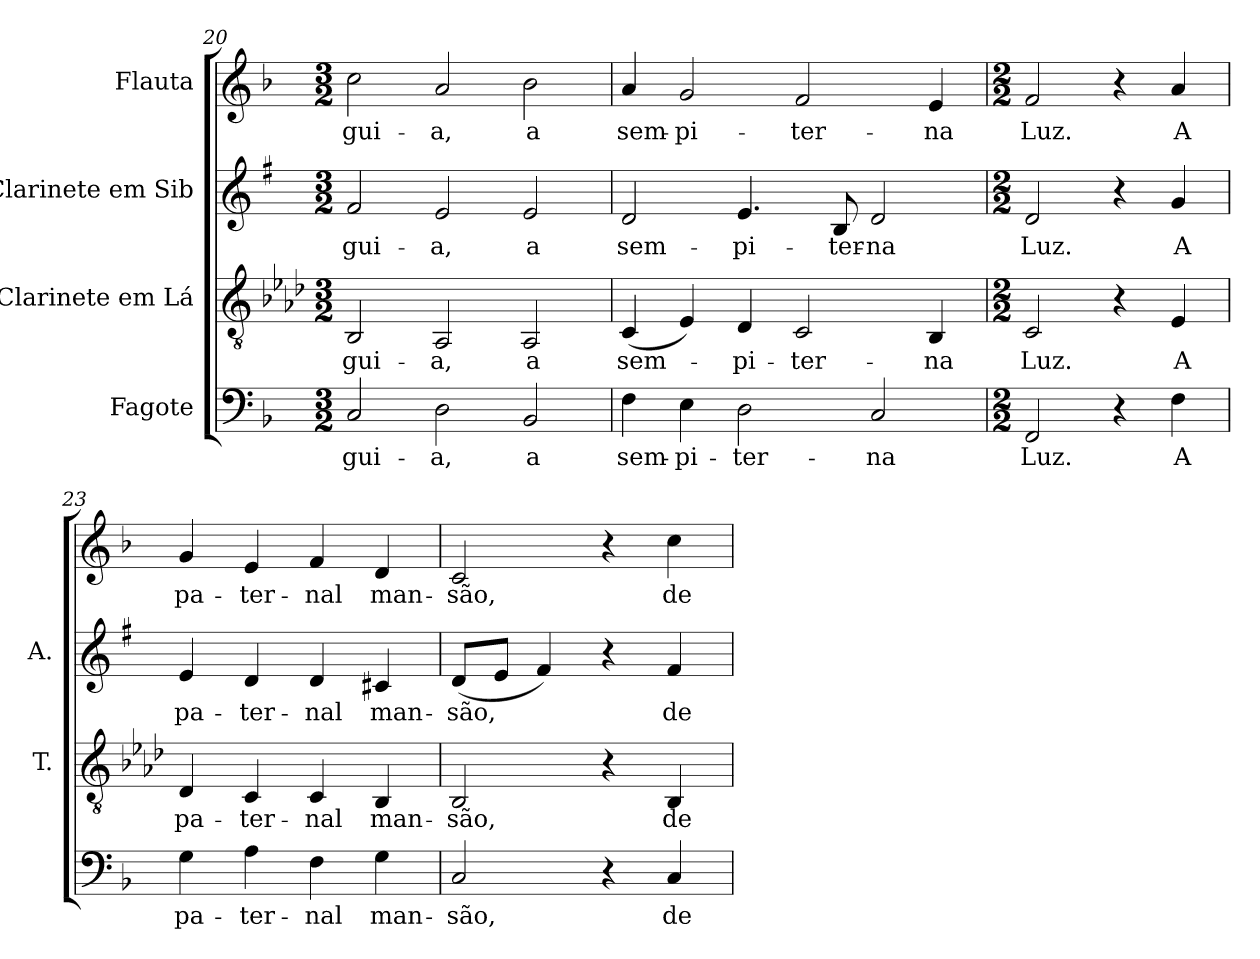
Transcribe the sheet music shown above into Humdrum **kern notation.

**kern	**text	**kern	**text	**kern	**text	**kern	**text
*part4	*part4	*part3	*part3	*part2	*part2	*part1	*part1
*staff4	*staff4	*staff3	*staff3	*staff2	*staff2	*staff1	*staff1
*I"Fagote	*	*I"Clarinete em Lá	*	*I"Clarinete em Sib	*	*I"Flauta	*
*	*	*I'T.	*	*I'A.	*	*	*
*clefF4	*	*clefGv2	*	*clefG2	*	*clefG2	*
*	*	*ITrd2c3	*	*ITrd1c2	*	*	*
*k[b-]	*	*k[b-]	*	*k[b-]	*	*k[b-]	*
*F:	*	*F:	*	*F:	*	*F:	*
*M3/2	*	*M3/2	*	*M3/2	*	*M3/2	*
=20	=20	=20	=20	=20	=20	=20	=20
!	!LO:LY:b:color=#000000	!	!	!	!	!	!
!	!	!	!LO:LY:b:color=#000000	!	!	!	!
!	!	!	!	!	!LO:LY:b:color=#000000	!	!
!	!	!	!	!	!	!	!LO:LY:b:color=#000000
2Ci/	gui-	2GGi/	gui-	2ei/	gui-	2cci\	gui-
!	!LO:LY:b:color=#000000	!	!	!	!	!	!
!	!	!	!LO:LY:b:color=#000000	!	!	!	!
!	!	!	!	!	!LO:LY:b:color=#000000	!	!
!	!	!	!	!	!	!	!LO:LY:b:color=#000000
2Di\	-a,	2FFi/	-a,	2di/	-a,	2ai/	-a,
!	!LO:LY:b:color=#000000	!	!	!	!	!	!
!	!	!	!LO:LY:b:color=#000000	!	!	!	!
!	!	!	!	!	!LO:LY:b:color=#000000	!	!
!	!	!	!	!	!	!	!LO:LY:b:color=#000000
2BB-i/	a	2FFi/	a	2di/	a	2b-i\	a
!!LO:LB:g=z
=21	=21	=21	=21	=21	=21	=21	=21
!	!LO:LY:b:color=#000000	!	!	!	!	!	!
!	!	!	!LO:LY:b:color=#000000	!	!	!	!
!	!	!	!	!	!LO:LY:b:color=#000000	!	!
!	!	!	!	!	!	!	!LO:LY:b:color=#000000
4Fi\	sem-	(4AAi/	sem-	2ci/	sem-	4ai/	sem-
!	!LO:LY:b:color=#000000	!	!	!	!	!	!
!	!	!	!	!	!	!	!LO:LY:b:color=#000000
4Ei\	-pi-	4Ci/)	.	.	.	2gi/	-pi-
!	!LO:LY:b:color=#000000	!	!	!	!	!	!
!	!	!	!LO:LY:b:color=#000000	!	!	!	!
!	!	!	!	!	!LO:LY:b:color=#000000	!	!
2Di\	-ter-	4BB-i/	-pi-	4.di/	-pi-	.	.
!	!	!	!LO:LY:b:color=#000000	!	!	!	!
!	!	!	!	!	!	!	!LO:LY:b:color=#000000
.	.	2AAi/	-ter-	.	.	2fi/	-ter-
!	!	!	!	!	!LO:LY:b:color=#000000	!	!
.	.	.	.	8Ai/	-ter-	.	.
!	!LO:LY:b:color=#000000	!	!	!	!	!	!
!	!	!	!	!	!LO:LY:b:color=#000000	!	!
2Ci/	-na	.	.	2ci/	-na	.	.
!	!	!	!LO:LY:b:color=#000000	!	!	!	!
!	!	!	!	!	!	!	!LO:LY:b:color=#000000
.	.	4GGi/	-na	.	.	4ei/	-na
=22	=22	=22	=22	=22	=22	=22	=22
*M2/2	*	*M2/2	*	*M2/2	*	*M2/2	*
!	!LO:LY:b:color=#000000	!	!	!	!	!	!
!	!	!	!LO:LY:b:color=#000000	!	!	!	!
!	!	!	!	!	!LO:LY:b:color=#000000	!	!
!	!	!	!	!	!	!	!LO:LY:b:color=#000000
2FFi/	Luz.	2AAi/	Luz.	2ci/	Luz.	2fi/	Luz.
4r	.	4r	.	4r	.	4r	.
!	!LO:LY:b:color=#000000	!	!	!	!	!	!
!	!	!	!LO:LY:b:color=#000000	!	!	!	!
!	!	!	!	!	!LO:LY:b:color=#000000	!	!
!	!	!	!	!	!	!	!LO:LY:b:color=#000000
4Fi\	A	4Ci/	A	4fi/	A	4ai/	A
=23	=23	=23	=23	=23	=23	=23	=23
!	!LO:LY:b:color=#000000	!	!	!	!	!	!
!	!	!	!LO:LY:b:color=#000000	!	!	!	!
!	!	!	!	!	!LO:LY:b:color=#000000	!	!
!	!	!	!	!	!	!	!LO:LY:b:color=#000000
4Gi\	pa-	4BB-i/	pa-	4di/	pa-	4gi/	pa-
!	!LO:LY:b:color=#000000	!	!	!	!	!	!
!	!	!	!LO:LY:b:color=#000000	!	!	!	!
!	!	!	!	!	!LO:LY:b:color=#000000	!	!
!	!	!	!	!	!	!	!LO:LY:b:color=#000000
4Ai\	-ter-	4AAi/	-ter-	4ci/	-ter-	4ei/	-ter-
!	!LO:LY:b:color=#000000	!	!	!	!	!	!
!	!	!	!LO:LY:b:color=#000000	!	!	!	!
!	!	!	!	!	!LO:LY:b:color=#000000	!	!
!	!	!	!	!	!	!	!LO:LY:b:color=#000000
4Fi\	-nal	4AAi/	-nal	4ci/	-nal	4fi/	-nal
!	!LO:LY:b:color=#000000	!	!	!	!	!	!
!	!	!	!LO:LY:b:color=#000000	!	!	!	!
!	!	!	!	!	!LO:LY:b:color=#000000	!	!
!	!	!	!	!	!	!	!LO:LY:b:color=#000000
4Gi\	man-	4GGi/	man-	4Bni/	man-	4di/	man-
=24	=24	=24	=24	=24	=24	=24	=24
!	!LO:LY:b:color=#000000	!	!	!	!	!	!
!	!	!	!LO:LY:b:color=#000000	!	!	!	!
!	!	!	!	!	!LO:LY:b:color=#000000	!	!
!	!	!	!	!	!	!	!LO:LY:b:color=#000000
2Ci/	-são,	2GGi/	-são,	(8ci/L	-são,	2ci/	-são,
.	.	.	.	8di/J	.	.	.
.	.	.	.	4ei/)	.	.	.
4r	.	4r	.	4r	.	4r	.
!	!LO:LY:b:color=#000000	!	!	!	!	!	!
!	!	!	!LO:LY:b:color=#000000	!	!	!	!
!	!	!	!	!	!LO:LY:b:color=#000000	!	!
!	!	!	!	!	!	!	!LO:LY:b:color=#000000
4Ci/	de-	4GGi/	de-	4ei/	de-	4cci\	de-
=	=	=	=	=	=	=	=
*-	*-	*-	*-	*-	*-	*-	*-
